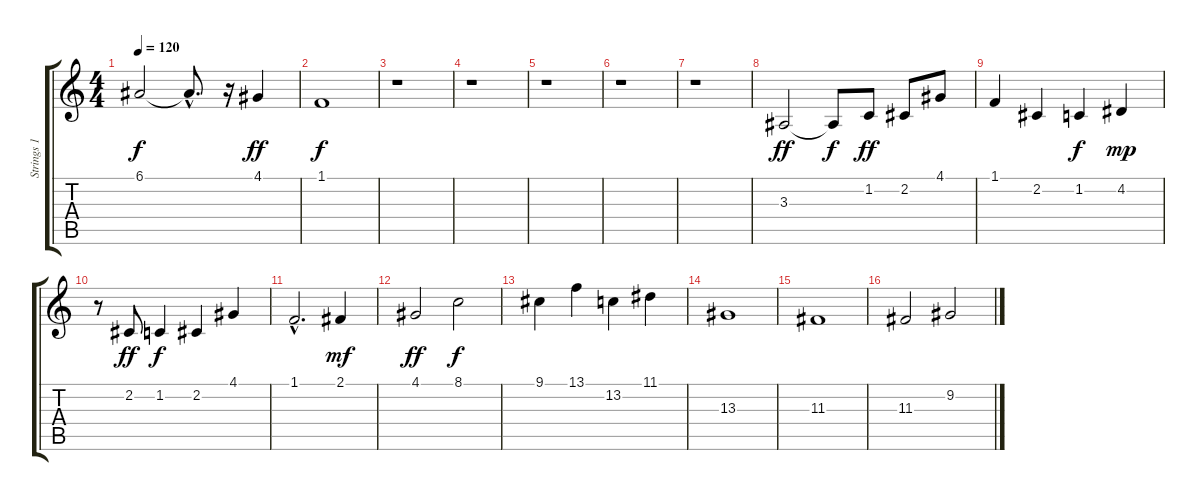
\track ("Strings 1" "Strings 1") {instrument stringensemble1}
\staff {score tabs}
\tuning (E4 B3 G3 D3 A2 E2) {hide}
\ts (4 4)
\tempo 120
\clef g2
\ks c
6.1{t}.2{dy f} 6.1{hac t}.8{d} r.16 4.1.4{dy ff} |
1.1.1{dy f} |
r.1 |
r.1 |
r.1 |
r.1 |
r.1 |
3.3.2{dy ff} 3.3{t}.8{dy f} 1.2.8{dy ff} 2.2.8 4.1.8 |
1.1.4 2.2.4 1.2.4{dy f} 4.2.4{dy mp} |
r.8 2.2.8{dy ff} 1.2.4{dy f} 2.2.4 4.1.4 |
1.1{hac}.2{d} 2.1.4{dy mf} |
4.1.2{dy ff} 8.1.2{dy f} |
9.1.4 13.1.4 13.2.4 11.1.4 |
13.3.1 |
11.3.1 |
11.3.2 9.2.2
